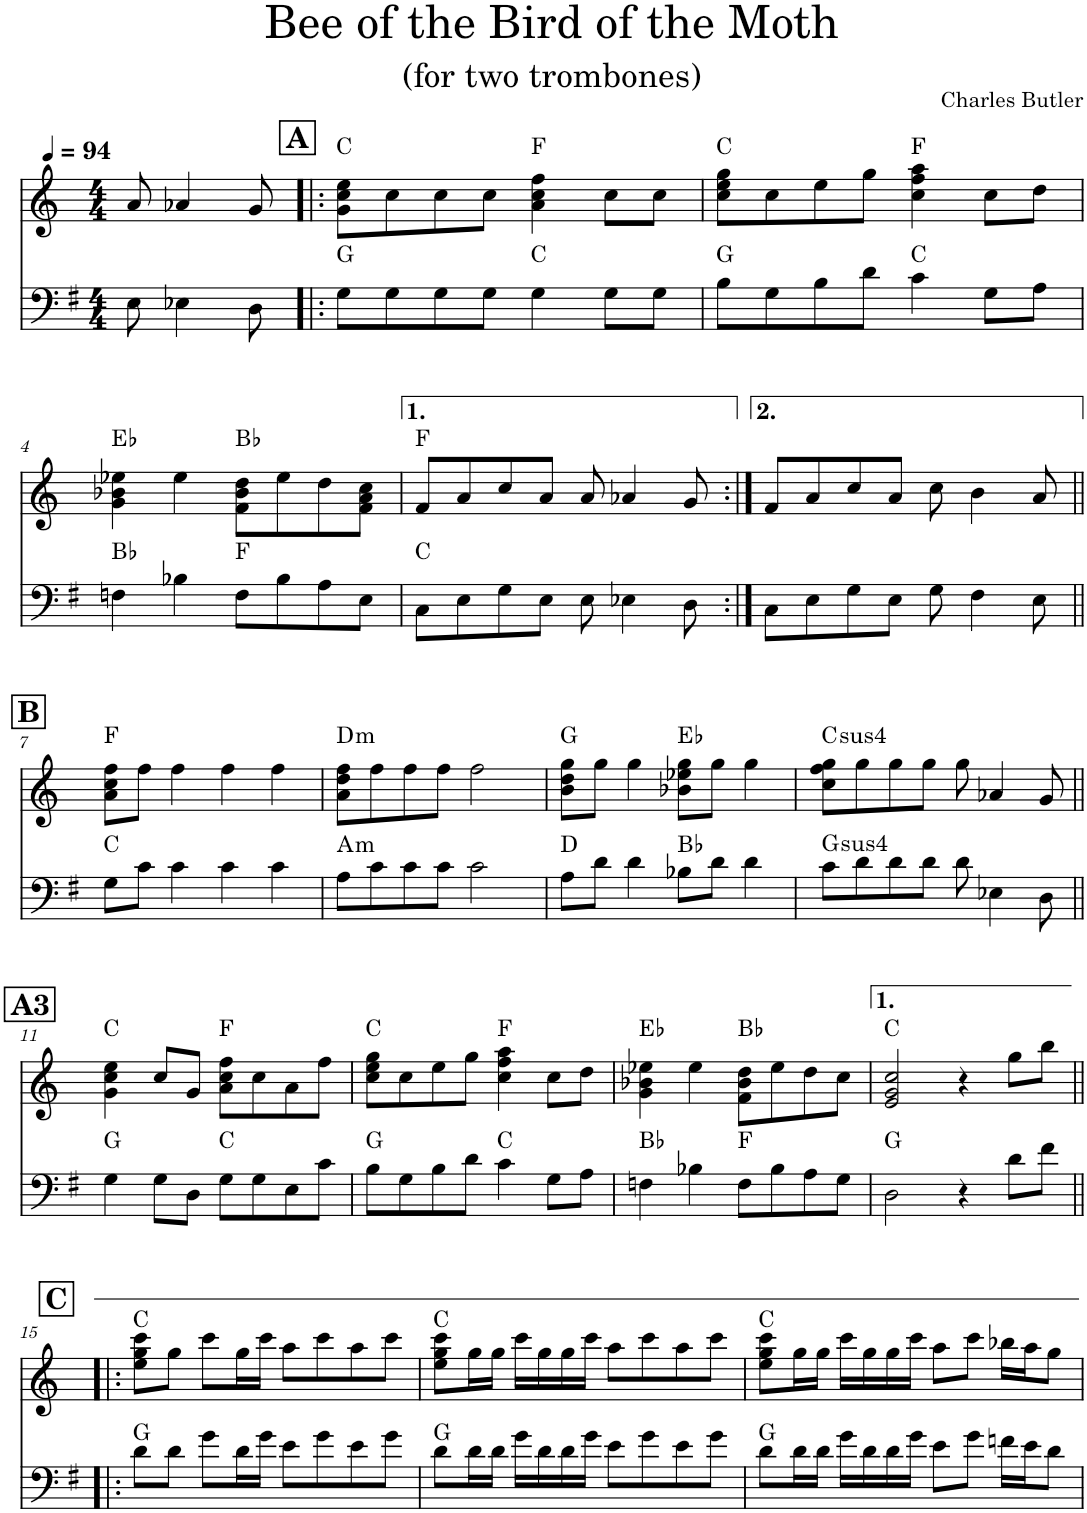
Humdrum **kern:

**kern	**harte	**kern	**harte
*part2	*part2	*part1	*part1
*staff2	*	*staff1	*
*I"Piano	*	*I"Piano, setBfree DSP Tonewheel Organ	*
*I'Pno	*	*I'Pno	*
*clefF4	*	*clefG2	*
*Trd-3c-5	*	*	*
*k[f#]	*	*k[]	*
*M4/4	*	*M4/4	*
*MM94	*	*MM94	*
=1	=1	=1	=1
8E\	.	8a/	.
4E-X\	.	4a-X/	.
8D\	.	8g/	.
!!LO:REH:place=s1:a:B:cj:fs=14:t=A
=2!|:	=2!|:	=2!|:	=2!|:
8G\L	G:maj	8g\ 8cc\ 8ee\L	C:maj
8G\	.	8cc\	.
8G\	.	8cc\	.
8G\J	.	8cc\J	.
4G\	C:maj	4a\ 4cc\ 4ff\	F:maj
8G\L	.	8cc\L	.
8G\J	.	8cc\J	.
=3	=3	=3	=3
8B\L	G:maj	8cc\ 8ee\ 8gg\L	C:maj
8G\	.	8cc\	.
8B\	.	8ee\	.
8d\J	.	8gg\J	.
4c\	C:maj	4cc\ 4ff\ 4aa\	F:maj
8G\L	.	8cc\L	.
8A\J	.	8dd\J	.
!!LO:LB:g=z
=4	=4	=4	=4
4Fn\	Bb:maj	4g\ 4b-X\ 4ee-X\	Eb:maj
4B-X\	.	4ee-\	.
8F\L	F:maj	8f\ 8b-\ 8dd\L	Bb:maj
8B-\	.	8ee-\	.
8A\	.	8dd\	.
8E\J	.	8f\ 8a\ 8cc\J	.
=5	=5	=5	=5
8C\L	C:maj	8f/L	F:maj
8E\	.	8a/	.
8G\	.	8cc/	.
8E\J	.	8a/J	.
8E\	.	8a/	.
4E-X\	.	4a-X/	.
8D\	.	8g/	.
=6:|!	=6:|!	=6:|!	=6:|!
8C\L	.	8f/L	.
8E\	.	8a/	.
8G\	.	8cc/	.
8E\J	.	8a/J	.
8G\	.	8cc\	.
4F#\	.	4b\	.
8E\	.	8a/	.
!!LO:LB:g=z
!!LO:REH:place=s1:a:B:cj:fs=14:t=B
=7||	=7||	=7||	=7||
8G\L	C:maj	8a\ 8cc\ 8ff\L	F:maj
8c\J	.	8ff\J	.
4c\	.	4ff\	.
4c\	.	4ff\	.
4c\	.	4ff\	.
=8	=8	=8	=8
!	!LO:H:kt=m	!	!LO:H:kt=m
8A\L	A:min	8a\ 8dd\ 8ff\L	D:min
8c\	.	8ff\	.
8c\	.	8ff\	.
8c\J	.	8ff\J	.
2c\	.	2ff\	.
=9	=9	=9	=9
8A\L	D:maj	8b\ 8dd\ 8gg\L	G:maj
8d\J	.	8gg\J	.
4d\	.	4gg\	.
8B-X\L	Bb:maj	8b-X\ 8ee-X\ 8gg\L	Eb:maj
8d\J	.	8gg\J	.
4d\	.	4gg\	.
=10	=10	=10	=10
!	!LO:H:kt=4	!	!LO:H:kt=4
8c\L	G:sus4	8cc\ 8ff\ 8gg\L	C:sus4
8d\	.	8gg\	.
8d\	.	8gg\	.
8d\J	.	8gg\J	.
8d\	.	8gg\	.
4E-X\	.	4a-X/	.
8D\	.	8g/	.
!!LO:LB:g=z
!!LO:REH:place=s1:a:B:cj:fs=14:t=A3
=11||	=11||	=11||	=11||
4G\	G:maj	4g\ 4cc\ 4ee\	C:maj
8G\L	.	8cc/L	.
8D\J	.	8g/J	.
8G\L	C:maj	8a\ 8cc\ 8ff\L	F:maj
8G\	.	8cc\	.
8E\	.	8a\	.
8c\J	.	8ff\J	.
=12	=12	=12	=12
8B\L	G:maj	8cc\ 8ee\ 8gg\L	C:maj
8G\	.	8cc\	.
8B\	.	8ee\	.
8d\J	.	8gg\J	.
4c\	C:maj	4cc\ 4ff\ 4aa\	F:maj
8G\L	.	8cc\L	.
8A\J	.	8dd\J	.
=13	=13	=13	=13
4Fn\	Bb:maj	4g\ 4b-X\ 4ee-X\	Eb:maj
4B-X\	.	4ee-\	.
8F\L	F:maj	8f\ 8b-\ 8dd\L	Bb:maj
8B-\	.	8ee-\	.
8A\	.	8dd\	.
8G\J	.	8cc\J	.
=14	=14	=14	=14
2D\	G:maj	2e/ 2g/ 2cc/	C:maj
4r	.	4r	.
8d\L	.	8gg\L	.
8f#\J	.	8bb\J	.
!!LO:LB:g=z
!!LO:REH:place=s1:a:B:cj:fs=14:t=C
=15!|:	=15!|:	=15!|:	=15!|:
8d\L	G:maj	8ee\ 8gg\ 8ccc\L	C:maj
8d\J	.	8gg\J	.
8g\L	.	8ccc\L	.
16d\L	.	16gg\L	.
16g\JJ	.	16ccc\JJ	.
8e\L	.	8aa\L	.
8g\	.	8ccc\	.
8e\	.	8aa\	.
8g\J	.	8ccc\J	.
=16	=16	=16	=16
8d\L	G:maj	8ee\ 8gg\ 8ccc\L	C:maj
16d\L	.	16gg\L	.
16d\JJ	.	16gg\JJ	.
16g\LL	.	16ccc\LL	.
16d\	.	16gg\	.
16d\	.	16gg\	.
16g\JJ	.	16ccc\JJ	.
8e\L	.	8aa\L	.
8g\	.	8ccc\	.
8e\	.	8aa\	.
8g\J	.	8ccc\J	.
=17	=17	=17	=17
8d\L	G:maj	8ee\ 8gg\ 8ccc\L	C:maj
16d\L	.	16gg\L	.
16d\JJ	.	16gg\JJ	.
16g\LL	.	16ccc\LL	.
16d\	.	16gg\	.
16d\	.	16gg\	.
16g\JJ	.	16ccc\JJ	.
8e\L	.	8aa\L	.
8g\J	.	8ccc\J	.
16fn\LL	.	16bb-X\LL	.
16e\J	.	16aa\J	.
8d\J	.	8gg\J	.
=	=	=	=
*-	*-	*-	*-
